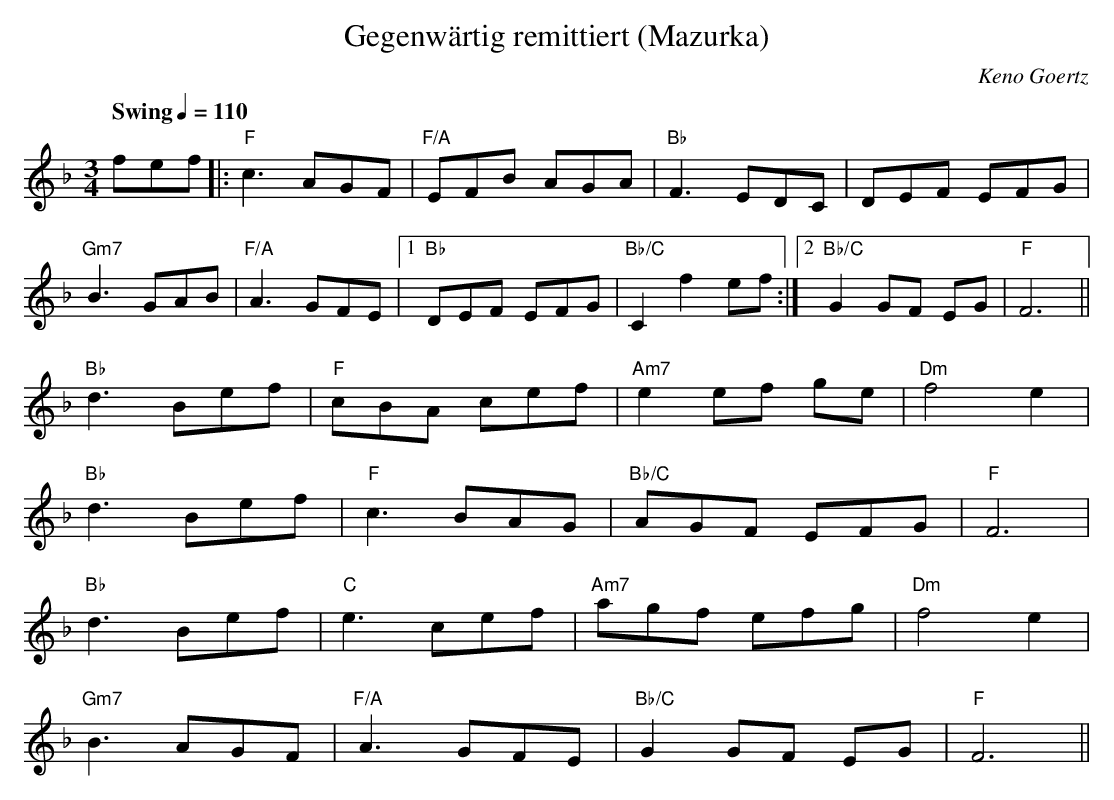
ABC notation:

X:1
T: Gegenwärtig remittiert (Mazurka)
C: Keno Goertz
M: 3/4
L: 1/8
Q: "Swing" 1/4=110
K: F
fef |: "F"c3 AGF | "F/A"EFB AGA | "Bb"F3 EDC | DEF EFG |
"Gm7"B3 GAB | "F/A"A3 GFE |1 "Bb"DEF EFG | "Bb/C"C2 f2 ef :|2 "Bb/C"G2 GF EG | "F"F6 ||
"Bb"d3 Bef | "F"cBA cef | "Am7"e2 ef ge | "Dm"f4 e2 |
"Bb"d3 Bef | "F"c3 BAG | "Bb/C"AGF EFG | "F"F6 |
"Bb"d3 Bef | "C"e3 cef | "Am7"agf efg | "Dm"f4 e2 |
"Gm7"B3 AGF | "F/A"A3 GFE | "Bb/C"G2 GF EG | "F"F6 ||
